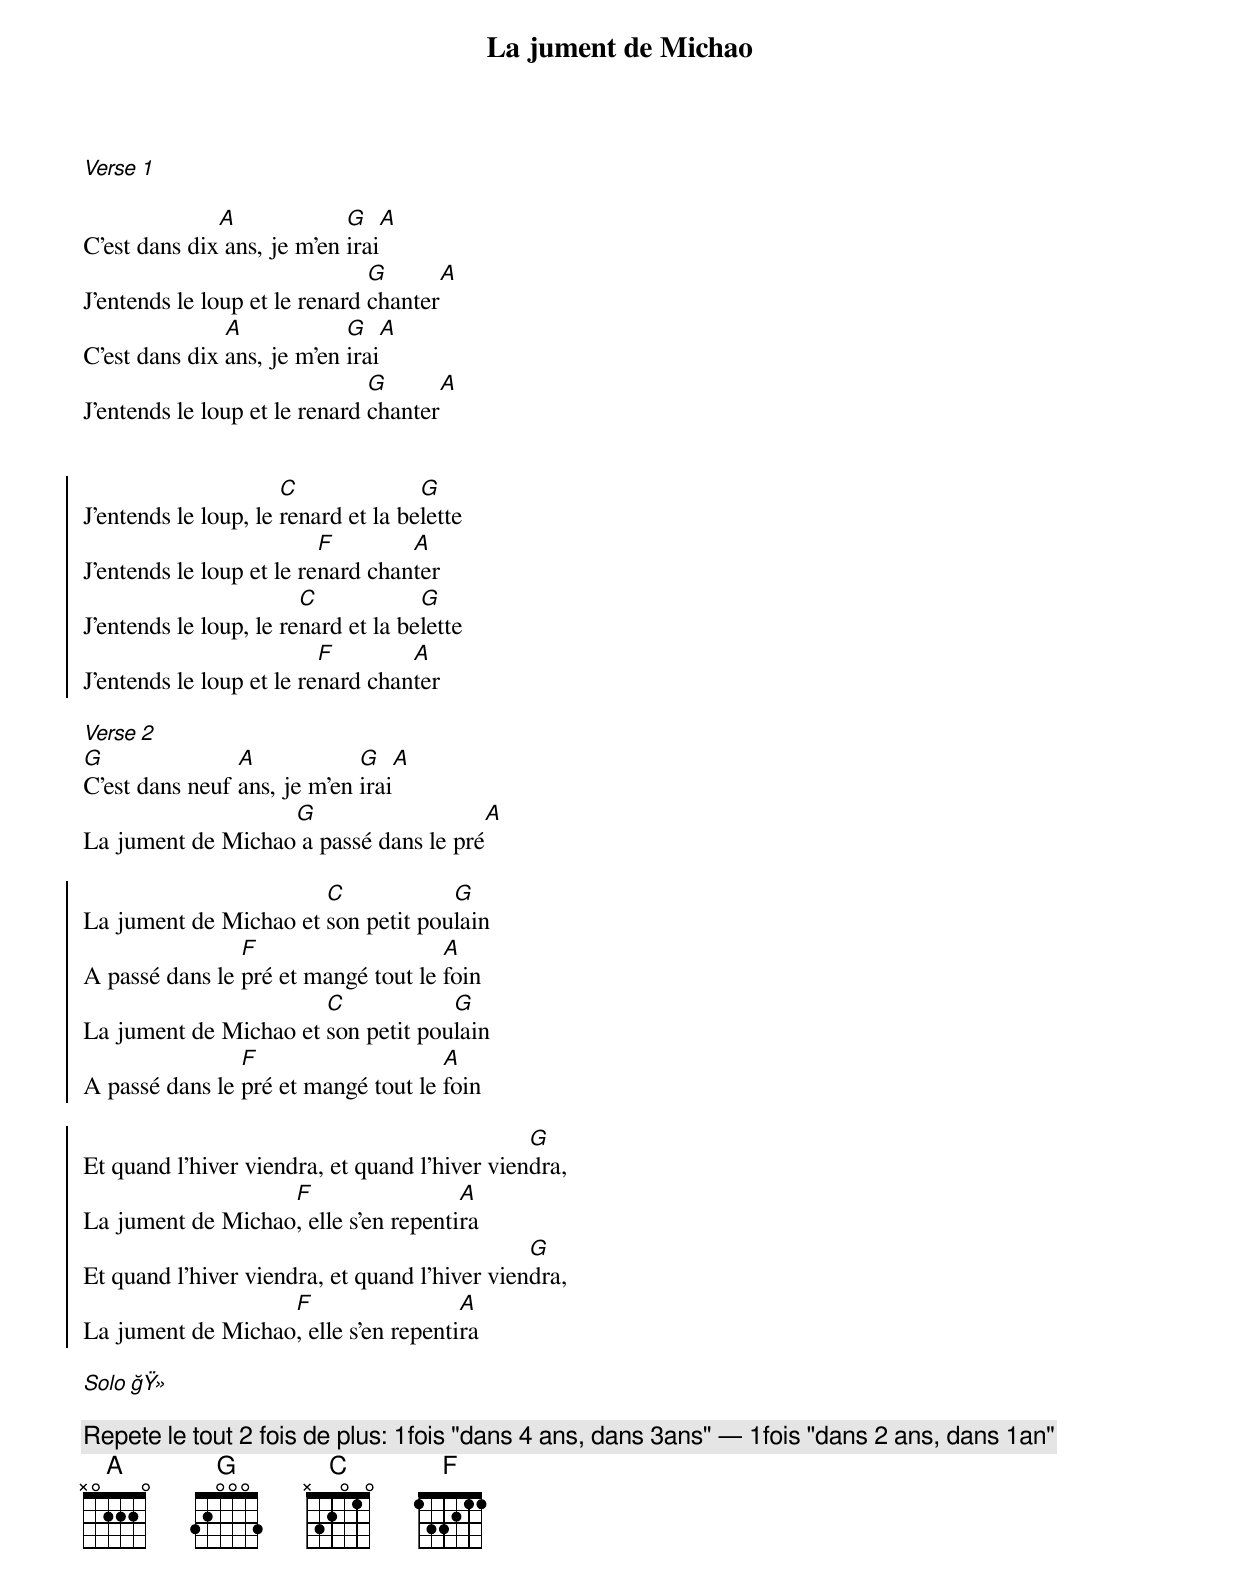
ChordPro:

{title: La jument de Michao}
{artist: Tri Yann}
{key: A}
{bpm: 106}
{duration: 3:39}
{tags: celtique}

[Verse 1]

C'est dans dix[A] ans, je m'en [G]irai[A]
J'entends le loup et le renard [G]chanter[A]
C'est dans dix [A]ans, je m'en [G]irai[A]
J'entends le loup et le renard [G]chanter[A]


{soc}
J'entends le loup, le [C]renard et la be[G]lette
J'entends le loup et le re[F]nard chan[A]ter
J'entends le loup, le re[C]nard et la be[G]lette
J'entends le loup et le re[F]nard chan[A]ter
{eoc}

[Verse 2]
[G]C'est dans neuf [A]ans, je m'en [G]irai[A]
La jument de Michao[G] a passé dans le pré[A]

{soc}
La jument de Michao et [C]son petit pou[G]lain
A passé dans le [F]pré et mangé tout le [A]foin
La jument de Michao et [C]son petit pou[G]lain
A passé dans le [F]pré et mangé tout le [A]foin
{eoc}

{soc}
Et quand l'hiver viendra, et quand l'hiver vien[G]dra,
La jument de Michao[F], elle s'en repenti[A]ra
Et quand l'hiver viendra, et quand l'hiver vien[G]dra,
La jument de Michao[F], elle s'en repenti[A]ra
{eoc}

[Solo ğŸ»]

{comment: Repete le tout 2 fois de plus: 1fois "dans 4 ans, dans 3ans" — 1fois "dans 2 ans, dans 1an"}
